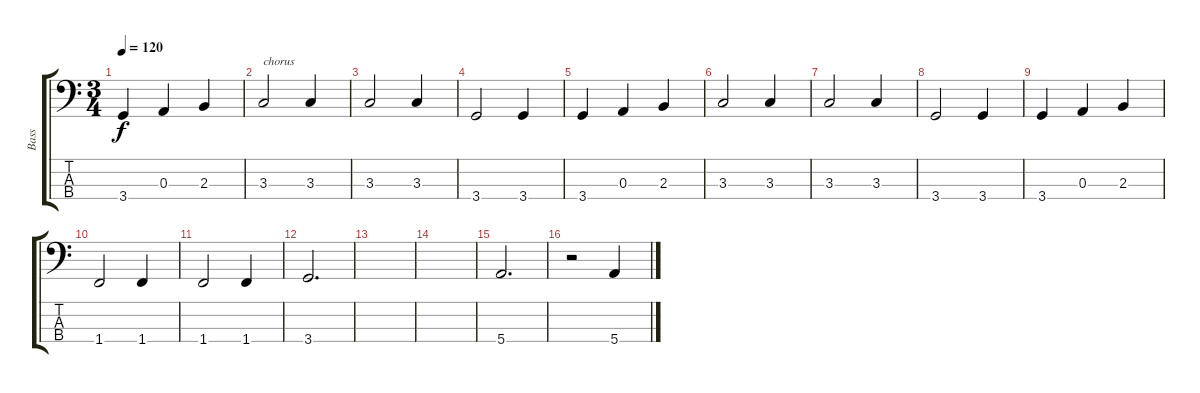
\track ("Bass" "Bass") {instrument electricbassfinger}
\staff {score tabs}
\tuning (G2 D2 A1 E1) {hide}
\ts (3 4)
\tempo 120
\clef f4
\ks c
3.4.4{dy f} 0.3.4 2.3.4 |
3.3.2{txt "chorus"} 3.3.4 |
3.3.2 3.3.4 |
3.4.2 3.4.4 |
3.4.4 0.3.4 2.3.4 |
3.3.2 3.3.4 |
3.3.2 3.3.4 |
3.4.2 3.4.4 |
3.4.4 0.3.4 2.3.4 |
1.4.2 1.4.4 |
1.4.2 1.4.4 |
3.4.2{d} |
|
|
5.4.2{d} |
r.2 5.4.4
